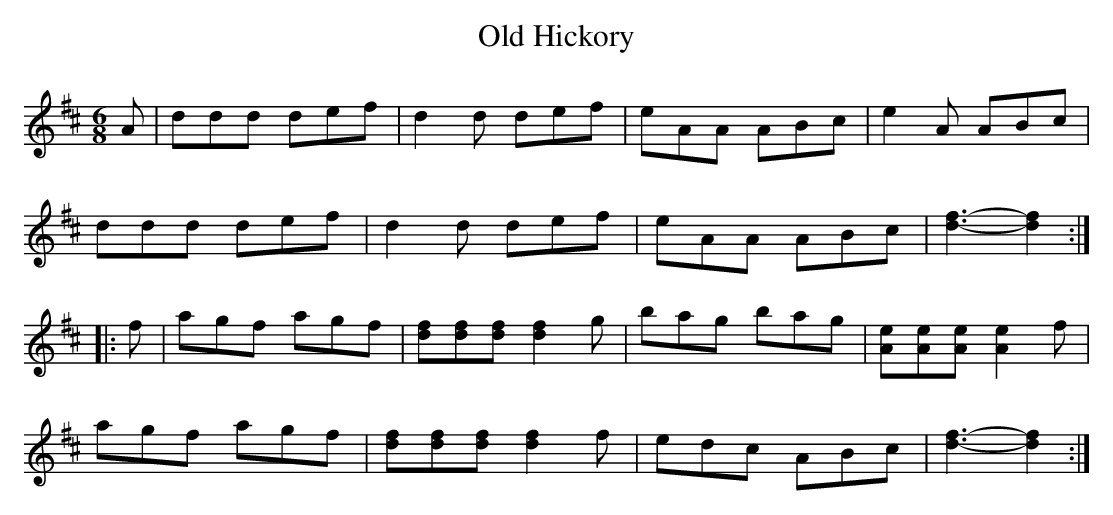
X:1
T:Old Hickory
M:6/8
L:1/8
K:D
A|ddd def|d2 d def|eAA ABc|e2A ABc|
ddd def|d2d def|eAA ABc|[d3f3]-[d2f2]:|
|:f|agf agf|[df][df][df] [d2f2]g|bag bag|[Ae][Ae][Ae] [A2e2]f|
agf agf|[df][df][df] [d2f2]f|edc ABc|[d3f3]-[d2f2]:|
